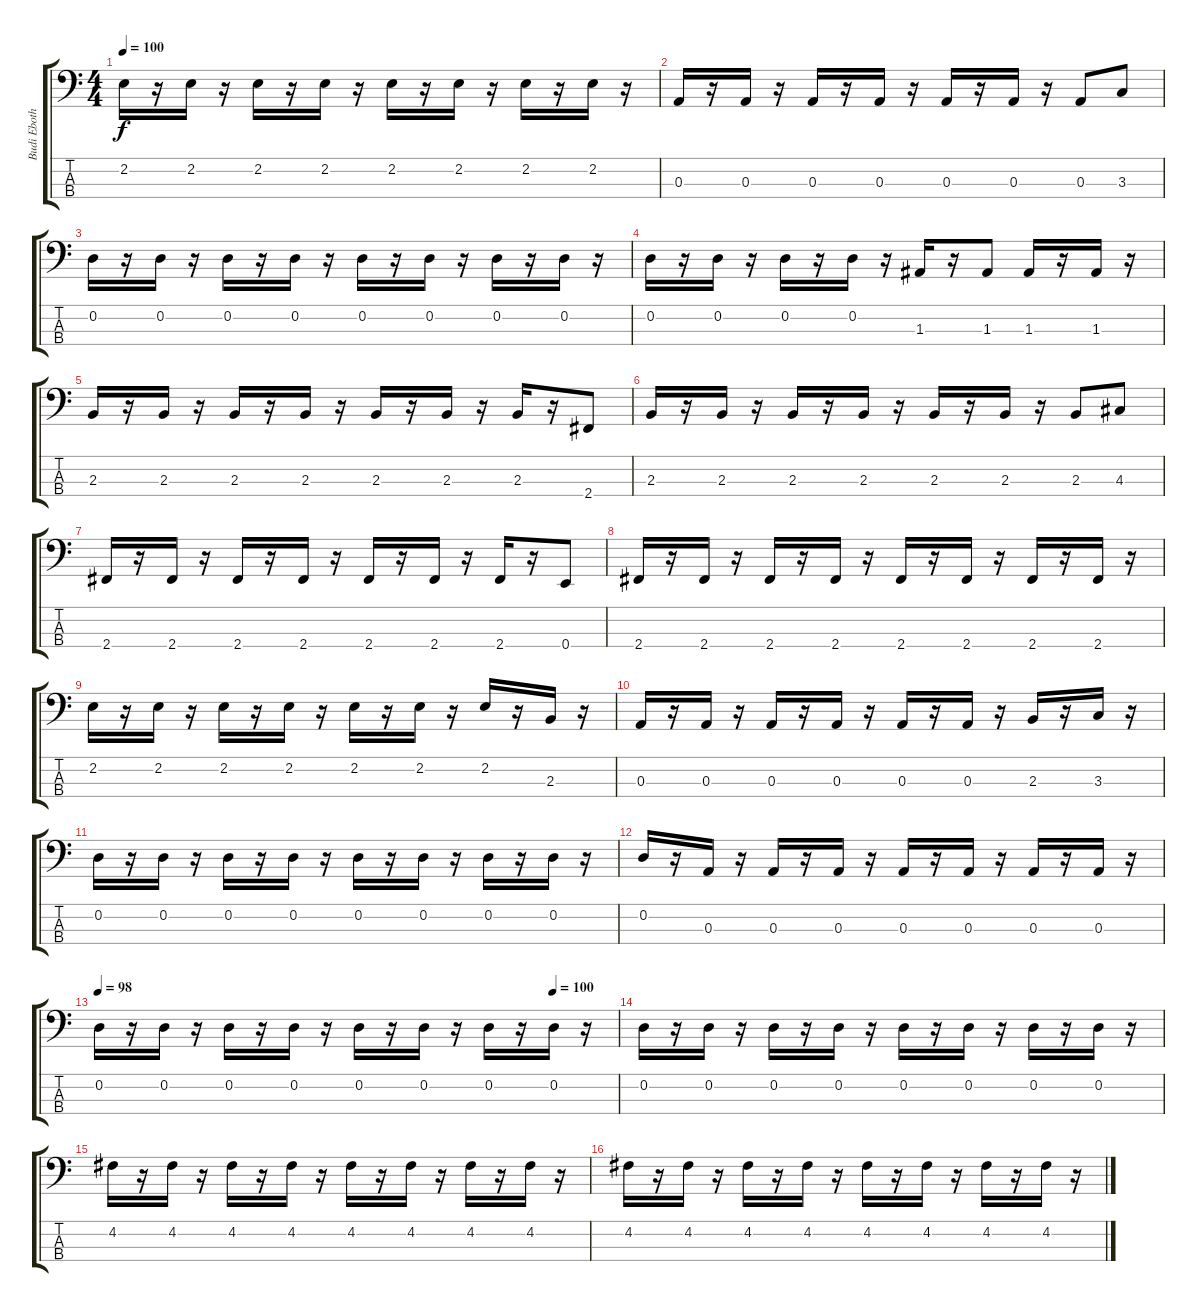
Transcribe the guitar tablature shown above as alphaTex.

\track ("Budi Eboth" "Budi Eboth") {instrument electricbassfinger}
\staff {score tabs}
\tuning (G2 D2 A1 E1) {hide}
\ts (4 4)
\tempo 100
\clef f4
\ks c
2.2.16{dy f} r.16 2.2.16 r.16 2.2.16 r.16 2.2.16 r.16 2.2.16 r.16 2.2.16 r.16 2.2.16 r.16 2.2.16 r.16 |
0.3.16 r.16 0.3.16 r.16 0.3.16 r.16 0.3.16 r.16 0.3.16 r.16 0.3.16 r.16 0.3.8 3.3.8 |
0.2.16 r.16 0.2.16 r.16 0.2.16 r.16 0.2.16 r.16 0.2.16 r.16 0.2.16 r.16 0.2.16 r.16 0.2.16 r.16 |
0.2.16 r.16 0.2.16 r.16 0.2.16 r.16 0.2.16 r.16 1.3.16 r.16 1.3.8 1.3.16 r.16 1.3.16 r.16 |
2.3.16 r.16 2.3.16 r.16 2.3.16 r.16 2.3.16 r.16 2.3.16 r.16 2.3.16 r.16 2.3.16 r.16 2.4.8 |
2.3.16 r.16 2.3.16 r.16 2.3.16 r.16 2.3.16 r.16 2.3.16 r.16 2.3.16 r.16 2.3.8 4.3.8 |
2.4.16 r.16 2.4.16 r.16 2.4.16 r.16 2.4.16 r.16 2.4.16 r.16 2.4.16 r.16 2.4.16 r.16 0.4.8 |
2.4.16 r.16 2.4.16 r.16 2.4.16 r.16 2.4.16 r.16 2.4.16 r.16 2.4.16 r.16 2.4.16 r.16 2.4.16 r.16 |
2.2.16 r.16 2.2.16 r.16 2.2.16 r.16 2.2.16 r.16 2.2.16 r.16 2.2.16 r.16 2.2.16 r.16 2.3.16 r.16 |
0.3.16 r.16 0.3.16 r.16 0.3.16 r.16 0.3.16 r.16 0.3.16 r.16 0.3.16 r.16 2.3.16 r.16 3.3.16 r.16 |
0.2.16 r.16 0.2.16 r.16 0.2.16 r.16 0.2.16 r.16 0.2.16 r.16 0.2.16 r.16 0.2.16 r.16 0.2.16 r.16 |
0.2.16 r.16 0.3.16 r.16 0.3.16 r.16 0.3.16 r.16 0.3.16 r.16 0.3.16 r.16 0.3.16 r.16 0.3.16 r.16 |
\tempo 98
\tempo (100 0.875)
0.2.16 r.16 0.2.16 r.16 0.2.16 r.16 0.2.16 r.16 0.2.16 r.16 0.2.16 r.16 0.2.16 r.16 0.2.16 r.16 |
0.2.16 r.16 0.2.16 r.16 0.2.16 r.16 0.2.16 r.16 0.2.16 r.16 0.2.16 r.16 0.2.16 r.16 0.2.16 r.16 |
4.2.16 r.16 4.2.16 r.16 4.2.16 r.16 4.2.16 r.16 4.2.16 r.16 4.2.16 r.16 4.2.16 r.16 4.2.16 r.16 |
4.2.16 r.16 4.2.16 r.16 4.2.16 r.16 4.2.16 r.16 4.2.16 r.16 4.2.16 r.16 4.2.16 r.16 4.2.16 r.16
